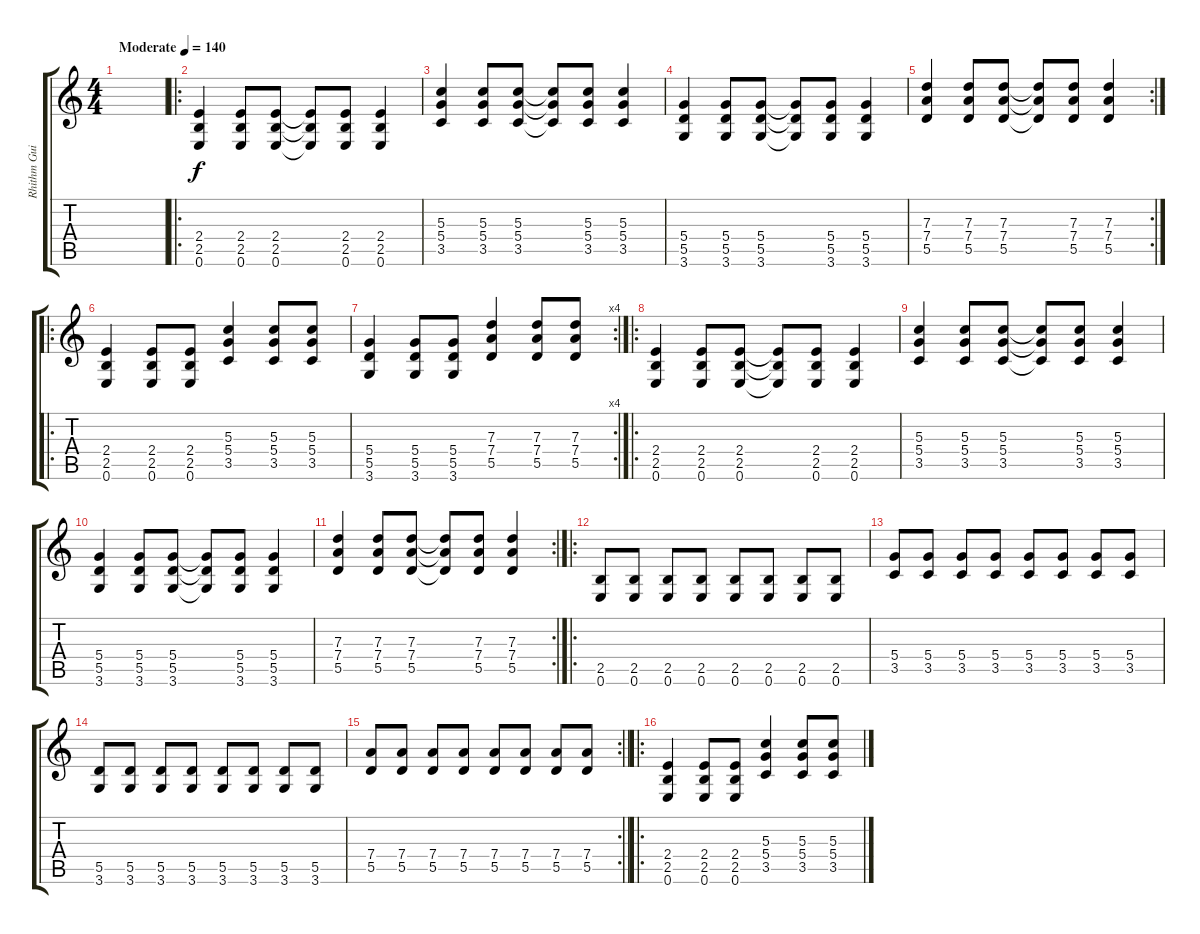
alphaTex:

\track ("Rhithm Guitar" "Rhithm Gui") {instrument distortionguitar}
\staff {score tabs}
\tuning (E4 B3 G3 D3 A2 E2) {hide}
\ts (4 4)
\tempo (140 "Moderate")
\clef g2
\ks c
|
\ro
(2.4 2.5 0.6).4 (2.4 2.5 0.6).8 (2.4 2.5 0.6).8 (2.4{t} 2.5{t} 0.6{t}).8 (2.4 2.5 0.6).8 (2.4 2.5 0.6).4 |
(5.3 5.4 3.5).4 (5.3 5.4 3.5).8 (5.3 5.4 3.5).8 (5.3{t} 5.4{t} 3.5{t}).8 (5.3 5.4 3.5).8 (5.3 5.4 3.5).4 |
(5.4 5.5 3.6).4 (5.4 5.5 3.6).8 (5.4 5.5 3.6).8 (5.4{t} 5.5{t} 3.6{t}).8 (5.4 5.5 3.6).8 (5.4 5.5 3.6).4 |
\rc 2
(7.3 7.4 5.5).4 (7.3 7.4 5.5).8 (7.3 7.4 5.5).8 (7.3{t} 7.4{t} 5.5{t}).8 (7.3 7.4 5.5).8 (7.3 7.4 5.5).4 |
\ro
(2.4 2.5 0.6).4 (2.4 2.5 0.6).8 (2.4 2.5 0.6).8 (5.3 5.4 3.5).4 (5.3 5.4 3.5).8 (5.3 5.4 3.5).8 |
\rc 4
(5.4 5.5 3.6).4 (5.4 5.5 3.6).8 (5.4 5.5 3.6).8 (7.3 7.4 5.5).4 (7.3 7.4 5.5).8 (7.3 7.4 5.5).8 |
\ro
(2.4 2.5 0.6).4 (2.4 2.5 0.6).8 (2.4 2.5 0.6).8 (2.4{t} 2.5{t} 0.6{t}).8 (2.4 2.5 0.6).8 (2.4 2.5 0.6).4 |
(5.3 5.4 3.5).4 (5.3 5.4 3.5).8 (5.3 5.4 3.5).8 (5.3{t} 5.4{t} 3.5{t}).8 (5.3 5.4 3.5).8 (5.3 5.4 3.5).4 |
(5.4 5.5 3.6).4 (5.4 5.5 3.6).8 (5.4 5.5 3.6).8 (5.4{t} 5.5{t} 3.6{t}).8 (5.4 5.5 3.6).8 (5.4 5.5 3.6).4 |
\rc 2
(7.3 7.4 5.5).4 (7.3 7.4 5.5).8 (7.3 7.4 5.5).8 (7.3{t} 7.4{t} 5.5{t}).8 (7.3 7.4 5.5).8 (7.3 7.4 5.5).4 |
\ro
(2.5 0.6).8 (2.5 0.6).8 (2.5 0.6).8 (2.5 0.6).8 (2.5 0.6).8 (2.5 0.6).8 (2.5 0.6).8 (2.5 0.6).8 |
(5.4 3.5).8 (5.4 3.5).8 (5.4 3.5).8 (5.4 3.5).8 (5.4 3.5).8 (5.4 3.5).8 (5.4 3.5).8 (5.4 3.5).8 |
(5.5 3.6).8 (5.5 3.6).8 (5.5 3.6).8 (5.5 3.6).8 (5.5 3.6).8 (5.5 3.6).8 (5.5 3.6).8 (5.5 3.6).8 |
\rc 2
\barLineRight lightlight
(7.4 5.5).8 (7.4 5.5).8 (7.4 5.5).8 (7.4 5.5).8 (7.4 5.5).8 (7.4 5.5).8 (7.4 5.5).8 (7.4 5.5).8 |
\ro
(2.4 2.5 0.6).4 (2.4 2.5 0.6).8 (2.4 2.5 0.6).8 (5.3 5.4 3.5).4 (5.3 5.4 3.5).8 (5.3 5.4 3.5).8
